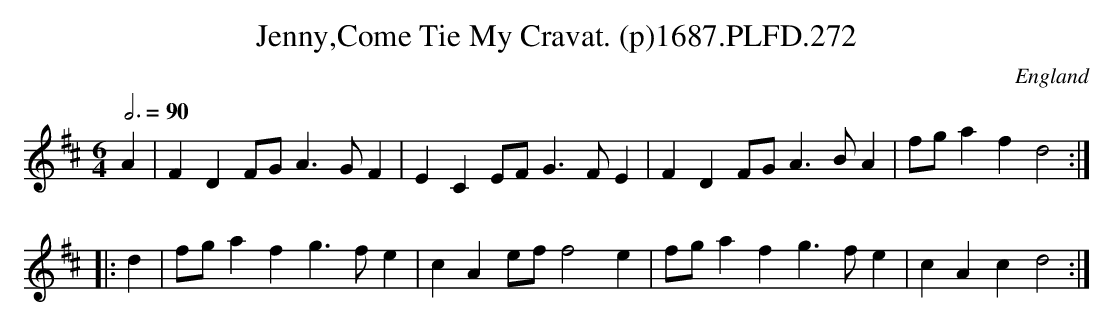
X:1
T:Jenny,Come Tie My Cravat. (p)1687.PLFD.272
M:6/4
L:1/4
Q:3/4=90
O:England
K:D
A|FDF/G/A>GF|ECE/F/G>FE|FDF/G/A>BA|f/g/afd2:|
|:d|f/g/afg>fe|cAe/f/f2e|f/g/afg>fe|cAcd2:|
